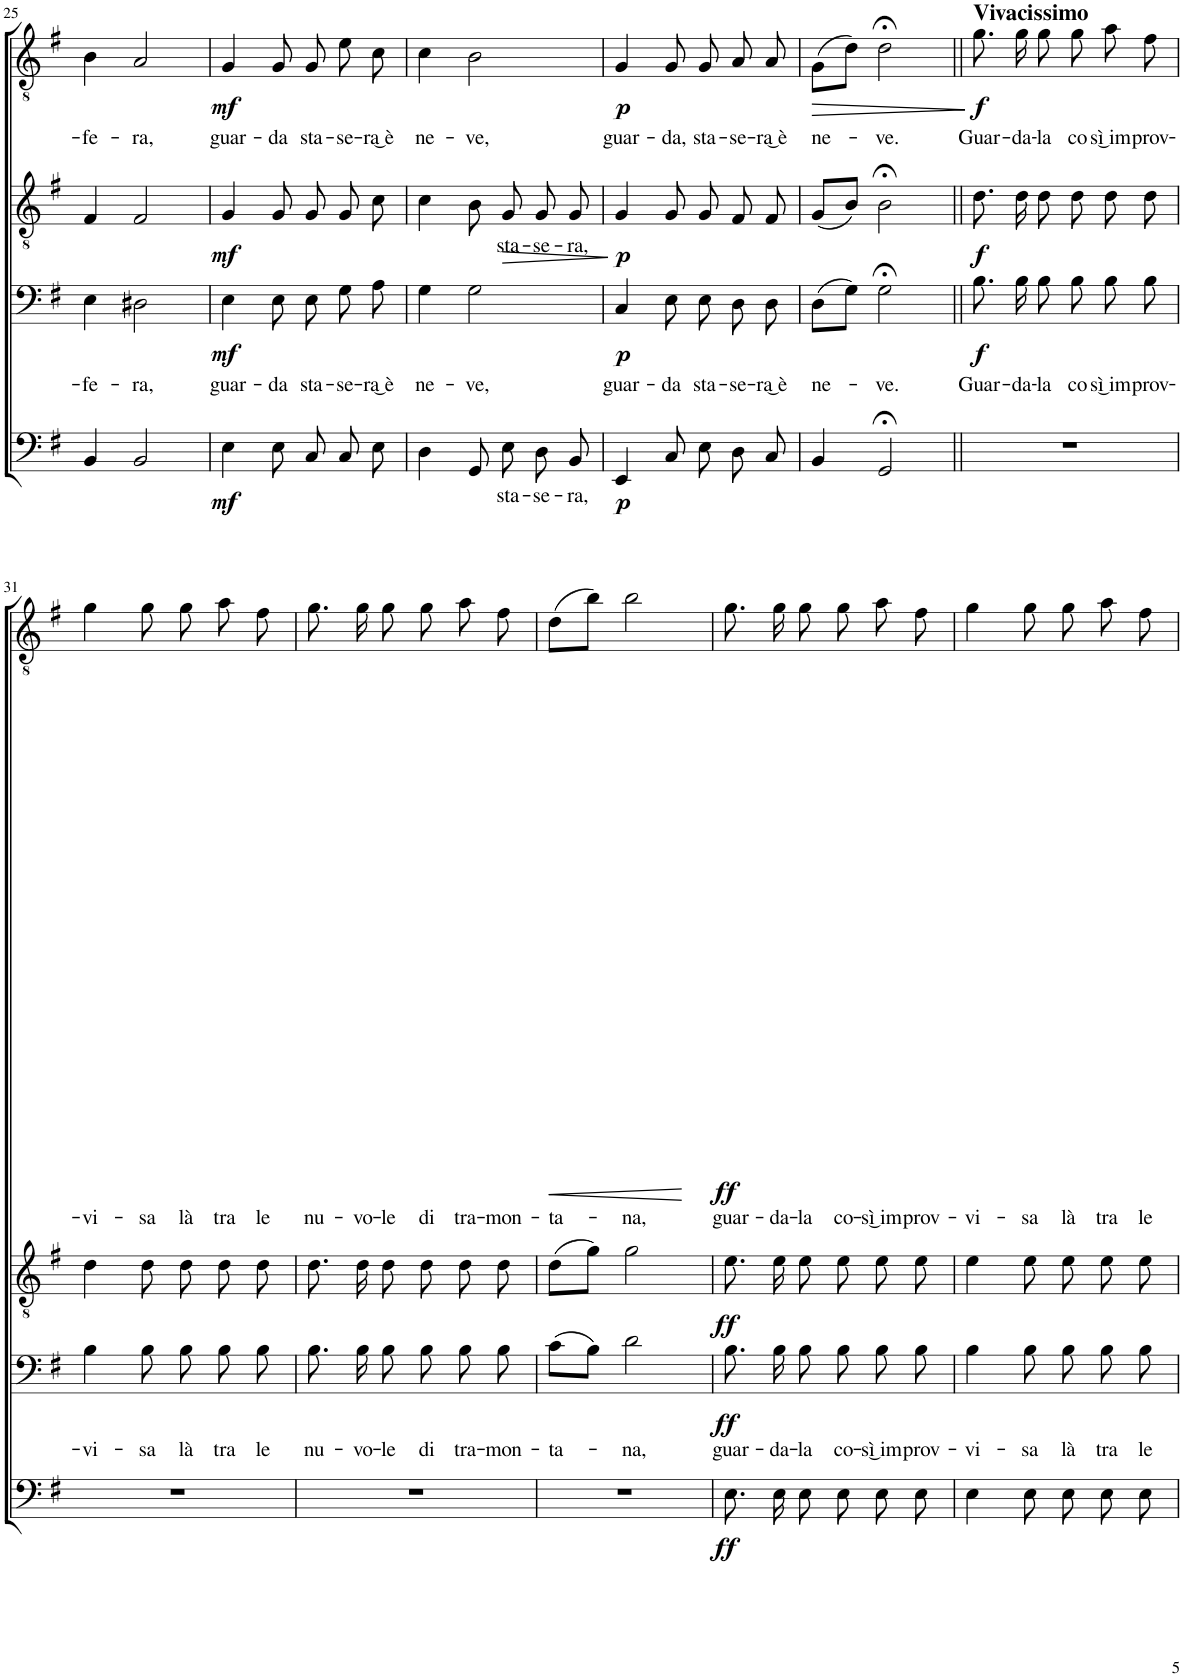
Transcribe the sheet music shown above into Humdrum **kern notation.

**kern	**text	**dynam	**kern	**text	**dynam	**kern	**text	**dynam	**kern	**text	**dynam
*part4	*part4	*part4	*part3	*part3	*part3	*part2	*part2	*part2	*part1	*part1	*part1
*staff4	*staff4	*staff4	*staff3	*staff3	*staff3	*staff2	*staff2	*staff2	*staff1	*staff1	*staff1
*I"Bas	*	*	*I"Bar	*	*	*I"T2	*	*	*I"T1	*	*
!!LO:PB:g=z
*clefF4	*	*	*clefF4	*	*	*clefGv2	*	*	*clefGv2	*	*
*k[f#]	*	*	*k[f#]	*	*	*k[f#]	*	*	*k[f#]	*	*
*M3/4	*	*	*M3/4	*	*	*M3/4	*	*	*M3/4	*	*
=25	=25	=25	=25	=25	=25	=25	=25	=25	=25	=25	=25
!	!	!	!	!LO:LY:b	!	!	!	!	!	!LO:LY:b	!
4BB/	.	.	4E\	-fe-	.	4F#/	.	.	4B\	-fe-	.
!	!	!	!	!LO:LY:b	!	!	!	!	!	!LO:LY:b	!
2BB/	.	.	2D#X\	-ra,	.	2F#/	.	.	2A/	-ra,	.
=26	=26	=26	=26	=26	=26	=26	=26	=26	=26	=26	=26
!	!	!LO:DY:b	!	!LO:LY:b	!LO:DY:b	!	!	!LO:DY:b	!	!LO:LY:b	!LO:DY:b
4E\	.	mf	4E\	guar-	mf	4G/	.	mf	4G/	guar-	mf
!	!	!	!	!LO:LY:b	!	!	!	!	!	!LO:LY:b	!
8E\L	.	.	8E\	-da	.	8G/	.	.	8G/	-da	.
!	!	!	!	!LO:LY:b	!	!	!	!	!	!LO:LY:b	!
8C\J	.	.	8E\	sta-	.	8G/	.	.	8G/	sta-	.
!	!	!	!	!LO:LY:b	!	!	!	!	!	!LO:LY:b	!
8C\L	.	.	8G\	-se-	.	8G/	.	.	8e\	-se-	.
!	!	!	!	!LO:LY:b	!	!	!	!	!	!LO:LY:b	!
8E\J	.	.	8A\	-ra͜ è	.	8c\	.	.	8c\	-ra͜ è	.
=27	=27	=27	=27	=27	=27	=27	=27	=27	=27	=27	=27
!	!	!	!	!LO:LY:b	!	!	!	!	!	!LO:LY:b	!
4D\	.	.	4G\	ne-	.	4c\	.	.	4c\	ne-	.
!	!	!	!	!LO:LY:b	!	!	!	!	!	!LO:LY:b	!
8GG/L	.	.	2G\	-ve,	.	8B\	.	.	2B\	-ve,	.
!	!LO:LY:b	!	!	!	!	!	!LO:LY:b	!LO:HP:b	!	!	!
8E/J	sta-	.	.	.	.	8G/	sta-	>	.	.	.
!	!LO:LY:b	!	!	!	!	!	!LO:LY:b	!	!	!	!
8D/L	-se-	.	.	.	.	8G/	-se-	.	.	.	.
!	!LO:LY:b	!	!	!	!	!	!LO:LY:b	!	!	!	!
8BB/J	-ra,	.	.	.	.	8G/	-ra,	.	.	.	.
.	.	.	.	.	.	.	.	]	.	.	.
=28	=28	=28	=28	=28	=28	=28	=28	=28	=28	=28	=28
!	!	!LO:DY:b	!	!LO:LY:b	!LO:DY:b	!	!	!LO:DY:b	!	!LO:LY:b	!LO:DY:b
4EE/	.	p	4C/	guar-	p	4G/	.	p	4G/	guar-	p
!	!	!	!	!LO:LY:b	!	!	!	!	!	!LO:LY:b	!
8C\L	.	.	8E\	-da	.	8G/	.	.	8G/	-da,	.
!	!	!	!	!LO:LY:b	!	!	!	!	!	!LO:LY:b	!
8E\J	.	.	8E\	sta-	.	8G/	.	.	8G/	sta-	.
!	!	!	!	!LO:LY:b	!	!	!	!	!	!LO:LY:b	!
8D/L	.	.	8D\	-se-	.	8F#/	.	.	8A/	-se-	.
!	!	!	!	!LO:LY:b	!	!	!	!	!	!LO:LY:b	!
8C/J	.	.	8D\	-ra͜ è	.	8F#/	.	.	8A/	-ra͜ è	.
=29	=29	=29	=29	=29	=29	=29	=29	=29	=29	=29	=29
!	!	!	!	!LO:LY:b	!	!	!	!	!	!LO:LY:b	!LO:HP:b
4BB/	.	.	(8D\L	ne-	.	(8G/L	.	.	(8G\L	ne-	>
.	.	.	8G\J)	.	.	8B/J)	.	.	8d\J)	.	.
!	!	!	!	!LO:LY:b	!	!	!	!	!	!LO:LY:b	!
2GG;</	.	.	2G;<\	-ve.	.	2B;<\	.	.	2d;<\	-ve.	.
.	.	.	.	.	.	.	.	.	.	.	]
=30||	=30||	=30||	=30||	=30||	=30||	=30||	=30||	=30||	=30||	=30||	=30||
!	!	!	!	!	!	!	!	!	!LO:TX:a:B:t=Vivacissimo	!	!
!	!	!	!	!LO:LY:b	!LO:DY:b	!	!	!LO:DY:b	!	!LO:LY:b	!LO:DY:b
2.r	.	.	8.B\	Guar-	f	8.d\	.	f	8.g\	Guar-	f
!	!	!	!	!LO:LY:b	!	!	!	!	!	!LO:LY:b	!
.	.	.	16B\	-da-	.	16d\	.	.	16g\	-da-	.
!	!	!	!	!LO:LY:b	!	!	!	!	!	!LO:LY:b	!
.	.	.	8B\	-la	.	8d\	.	.	8g\	-la	.
!	!	!	!	!LO:LY:b	!	!	!	!	!	!LO:LY:b	!
.	.	.	8B\	co-	.	8d\	.	.	8g\	co-	.
!	!	!	!	!LO:LY:b	!	!	!	!	!	!LO:LY:b	!
.	.	.	8B\	-sì͜ im-	.	8d\	.	.	8a\	-sì͜ im-	.
!	!	!	!	!LO:LY:b	!	!	!	!	!	!LO:LY:b	!
.	.	.	8B\	-prov-	.	8d\	.	.	8f#\	-prov-	.
!!LO:LB:g=z
=31	=31	=31	=31	=31	=31	=31	=31	=31	=31	=31	=31
!	!	!	!	!LO:LY:b	!	!	!	!	!	!LO:LY:b	!
2.r	.	.	4B\	-vi-	.	4d\	.	.	4g\	-vi-	.
!	!	!	!	!LO:LY:b	!	!	!	!	!	!LO:LY:b	!
.	.	.	8B\	-sa	.	8d\	.	.	8g\	-sa	.
!	!	!	!	!LO:LY:b	!	!	!	!	!	!LO:LY:b	!
.	.	.	8B\	là	.	8d\	.	.	8g\	là	.
!	!	!	!	!LO:LY:b	!	!	!	!	!	!LO:LY:b	!
.	.	.	8B\	tra	.	8d\	.	.	8a\	tra	.
!	!	!	!	!LO:LY:b	!	!	!	!	!	!LO:LY:b	!
.	.	.	8B\	le	.	8d\	.	.	8f#\	le	.
=32	=32	=32	=32	=32	=32	=32	=32	=32	=32	=32	=32
!	!	!	!	!LO:LY:b	!	!	!	!	!	!LO:LY:b	!
2.r	.	.	8.B\	nu-	.	8.d\	.	.	8.g\	nu-	.
!	!	!	!	!LO:LY:b	!	!	!	!	!	!LO:LY:b	!
.	.	.	16B\	-vo-	.	16d\	.	.	16g\	-vo-	.
!	!	!	!	!LO:LY:b	!	!	!	!	!	!LO:LY:b	!
.	.	.	8B\	-le	.	8d\	.	.	8g\	-le	.
!	!	!	!	!LO:LY:b	!	!	!	!	!	!LO:LY:b	!
.	.	.	8B\	di	.	8d\	.	.	8g\	di	.
!	!	!	!	!LO:LY:b	!	!	!	!	!	!LO:LY:b	!
.	.	.	8B\	tra-	.	8d\	.	.	8a\	tra-	.
!	!	!	!	!LO:LY:b	!	!	!	!	!	!LO:LY:b	!
.	.	.	8B\	-mon-	.	8d\	.	.	8f#\	-mon-	.
=33	=33	=33	=33	=33	=33	=33	=33	=33	=33	=33	=33
!	!	!	!	!LO:LY:b	!	!	!	!	!	!LO:LY:b	!LO:HP:b
2.r	.	.	(8c\L	-ta-	.	(8d\L	.	.	(8d\L	-ta-	<
.	.	.	8B\J)	.	.	8g\J)	.	.	8b\J)	.	.
!	!	!	!	!LO:LY:b	!	!	!	!	!	!LO:LY:b	!
.	.	.	2d\	-na,	.	2g\	.	.	2b\	-na,	.
.	.	.	.	.	.	.	.	.	.	.	[
=34	=34	=34	=34	=34	=34	=34	=34	=34	=34	=34	=34
!	!	!LO:DY:b	!	!LO:LY:b	!LO:DY:b	!	!	!LO:DY:b	!	!LO:LY:b	!LO:DY:b
8.E\L	.	ff	8.B\	guar-	ff	8.e\	.	ff	8.g\	guar-	ff
!	!	!	!	!LO:LY:b	!	!	!	!	!	!LO:LY:b	!
16E\Jk	.	.	16B\	-da-	.	16e\	.	.	16g\	-da-	.
!	!	!	!	!LO:LY:b	!	!	!	!	!	!LO:LY:b	!
8E\L	.	.	8B\	-la	.	8e\	.	.	8g\	-la	.
!	!	!	!	!LO:LY:b	!	!	!	!	!	!LO:LY:b	!
8E\J	.	.	8B\	co-	.	8e\	.	.	8g\	co-	.
!	!	!	!	!LO:LY:b	!	!	!	!	!	!LO:LY:b	!
8E\L	.	.	8B\	-sì͜ im-	.	8e\	.	.	8a\	-sì͜ im-	.
!	!	!	!	!LO:LY:b	!	!	!	!	!	!LO:LY:b	!
8E\J	.	.	8B\	-prov-	.	8e\	.	.	8f#\	-prov-	.
=35	=35	=35	=35	=35	=35	=35	=35	=35	=35	=35	=35
!	!	!	!	!LO:LY:b	!	!	!	!	!	!LO:LY:b	!
4E\	.	.	4B\	-vi-	.	4e\	.	.	4g\	-vi-	.
!	!	!	!	!LO:LY:b	!	!	!	!	!	!LO:LY:b	!
8E\L	.	.	8B\	-sa	.	8e\	.	.	8g\	-sa	.
!	!	!	!	!LO:LY:b	!	!	!	!	!	!LO:LY:b	!
8E\J	.	.	8B\	là	.	8e\	.	.	8g\	là	.
!	!	!	!	!LO:LY:b	!	!	!	!	!	!LO:LY:b	!
8E\L	.	.	8B\	tra	.	8e\	.	.	8a\	tra	.
!	!	!	!	!LO:LY:b	!	!	!	!	!	!LO:LY:b	!
8E\J	.	.	8B\	le	.	8e\	.	.	8f#\	le	.
=	=	=	=	=	=	=	=	=	=	=	=
*-	*-	*-	*-	*-	*-	*-	*-	*-	*-	*-	*-
